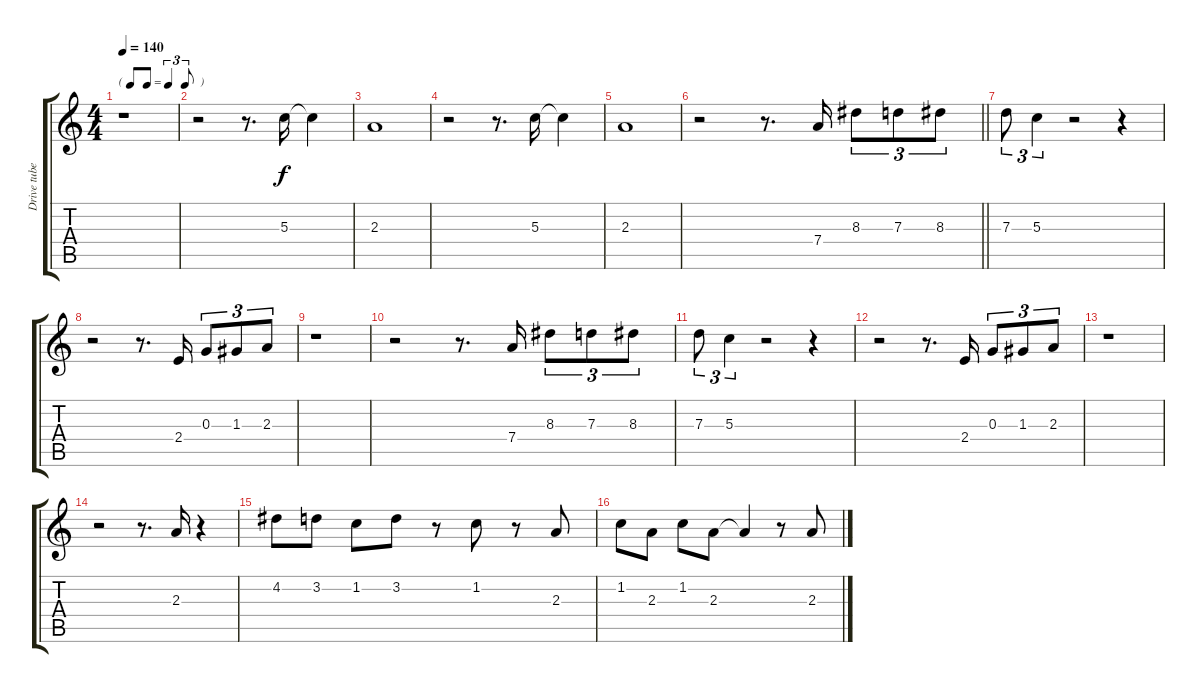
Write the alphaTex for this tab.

\track ("Drive tube low" "Drive tube") {instrument electricguitarclean}
\staff {score tabs}
\tuning (E4 B3 G3 D3 A2 E2) {hide}
\ts (4 4)
\tf triplet8th
\tempo 140
\clef g2
\ks c
r.1{dy f} |
r.2 r.8{d} 5.3.16 5.3{t}.4 |
2.3.1 |
r.2 r.8{d} 5.3.16 5.3{t}.4 |
2.3.1 |
\barLineRight lightlight
r.2 r.8{d} 7.4.16 8.3.8{tu (3 2)} 7.3.8{tu (3 2)} 8.3.8{tu (3 2)} |
7.3.8{tu (3 2)} 5.3.4{tu (3 2)} r.2 r.4 |
r.2 r.8{d} 2.4.16 0.3.8{tu (3 2)} 1.3.8{tu (3 2)} 2.3.8{tu (3 2)} |
r.1 |
r.2 r.8{d} 7.4.16 8.3.8{tu (3 2)} 7.3.8{tu (3 2)} 8.3.8{tu (3 2)} |
7.3.8{tu (3 2)} 5.3.4{tu (3 2)} r.2 r.4 |
r.2 r.8{d} 2.4.16 0.3.8{tu (3 2)} 1.3.8{tu (3 2)} 2.3.8{tu (3 2)} |
r.1 |
r.2 r.8{d} 2.3.16 r.4 |
4.2.8 3.2.8 1.2.8 3.2.8 r.8 1.2.8 r.8 2.3.8 |
1.2.8 2.3.8 1.2.8 2.3.8 2.3{t}.4 r.8 2.3.8
